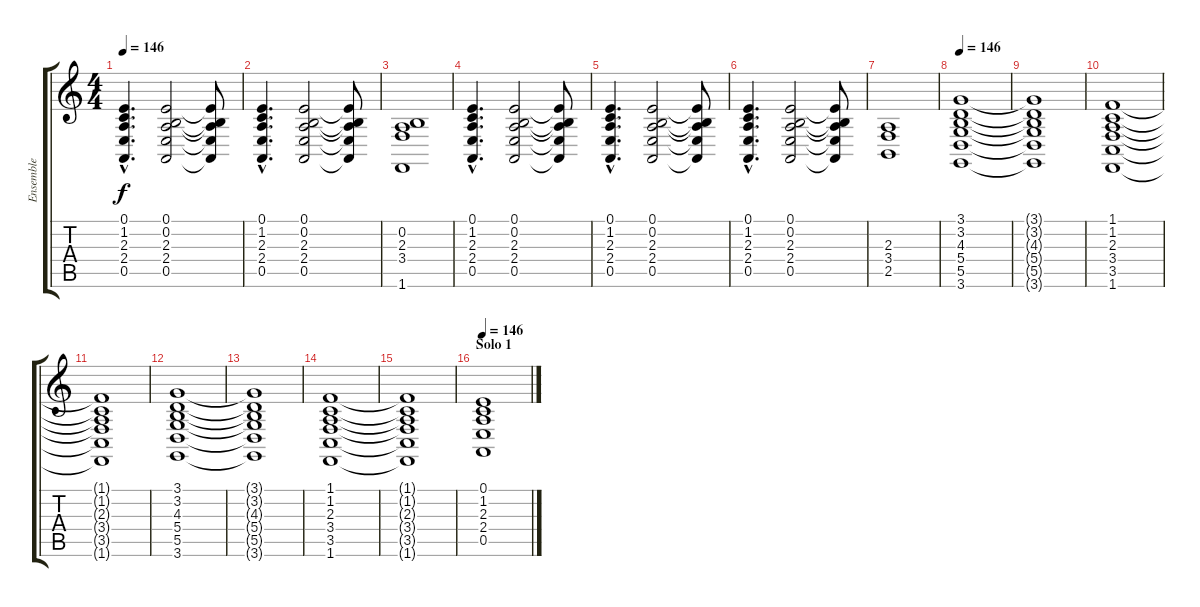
\track ("Ensemble" "Ensemble") {instrument stringensemble1}
\staff {score tabs}
\tuning (E4 B3 G3 D3 A2 E2) {hide}
\ts (4 4)
\tempo 146
\clef g2
\ks c
(0.1{hac} 1.2{hac} 2.3{hac} 2.4{hac} 0.5{hac}).4{d dy f} (0.1 0.2 2.3 2.4 0.5).2 (0.1{t} 0.2{t} 2.3{t} 2.4{t} 0.5{t}).8 |
(0.1{hac} 1.2{hac} 2.3{hac} 2.4{hac} 0.5{hac}).4{d} (0.1 0.2 2.3 2.4 0.5).2 (0.1{t} 0.2{t} 2.3{t} 2.4{t} 0.5{t}).8 |
(0.2 2.3 3.4 1.6).1 |
(0.1{hac} 1.2{hac} 2.3{hac} 2.4{hac} 0.5{hac}).4{d} (0.1 0.2 2.3 2.4 0.5).2 (0.1{t} 0.2{t} 2.3{t} 2.4{t} 0.5{t}).8 |
(0.1{hac} 1.2{hac} 2.3{hac} 2.4{hac} 0.5{hac}).4{d} (0.1 0.2 2.3 2.4 0.5).2 (0.1{t} 0.2{t} 2.3{t} 2.4{t} 0.5{t}).8 |
(0.1{hac} 1.2{hac} 2.3{hac} 2.4{hac} 0.5{hac}).4{d} (0.1 0.2 2.3 2.4 0.5).2 (0.1{t} 0.2{t} 2.3{t} 2.4{t} 0.5{t}).8 |
(2.3 3.4 2.5).1 |
\section ("" "")
\tempo 146
(3.1 3.2 4.3 5.4 5.5 3.6).1 |
(3.1{t} 3.2{t} 4.3{t} 5.4{t} 5.5{t} 3.6{t}).1 |
(1.1 1.2 2.3 3.4 3.5 1.6).1 |
(1.1{t} 1.2{t} 2.3{t} 3.4{t} 3.5{t} 1.6{t}).1 |
(3.1 3.2 4.3 5.4 5.5 3.6).1 |
(3.1{t} 3.2{t} 4.3{t} 5.4{t} 5.5{t} 3.6{t}).1 |
(1.1 1.2 2.3 3.4 3.5 1.6).1 |
(1.1{t} 1.2{t} 2.3{t} 3.4{t} 3.5{t} 1.6{t}).1 |
\section ("" "Solo 1")
\tempo 146
(0.1 1.2 2.3 2.4 0.5).1{volume 10}
